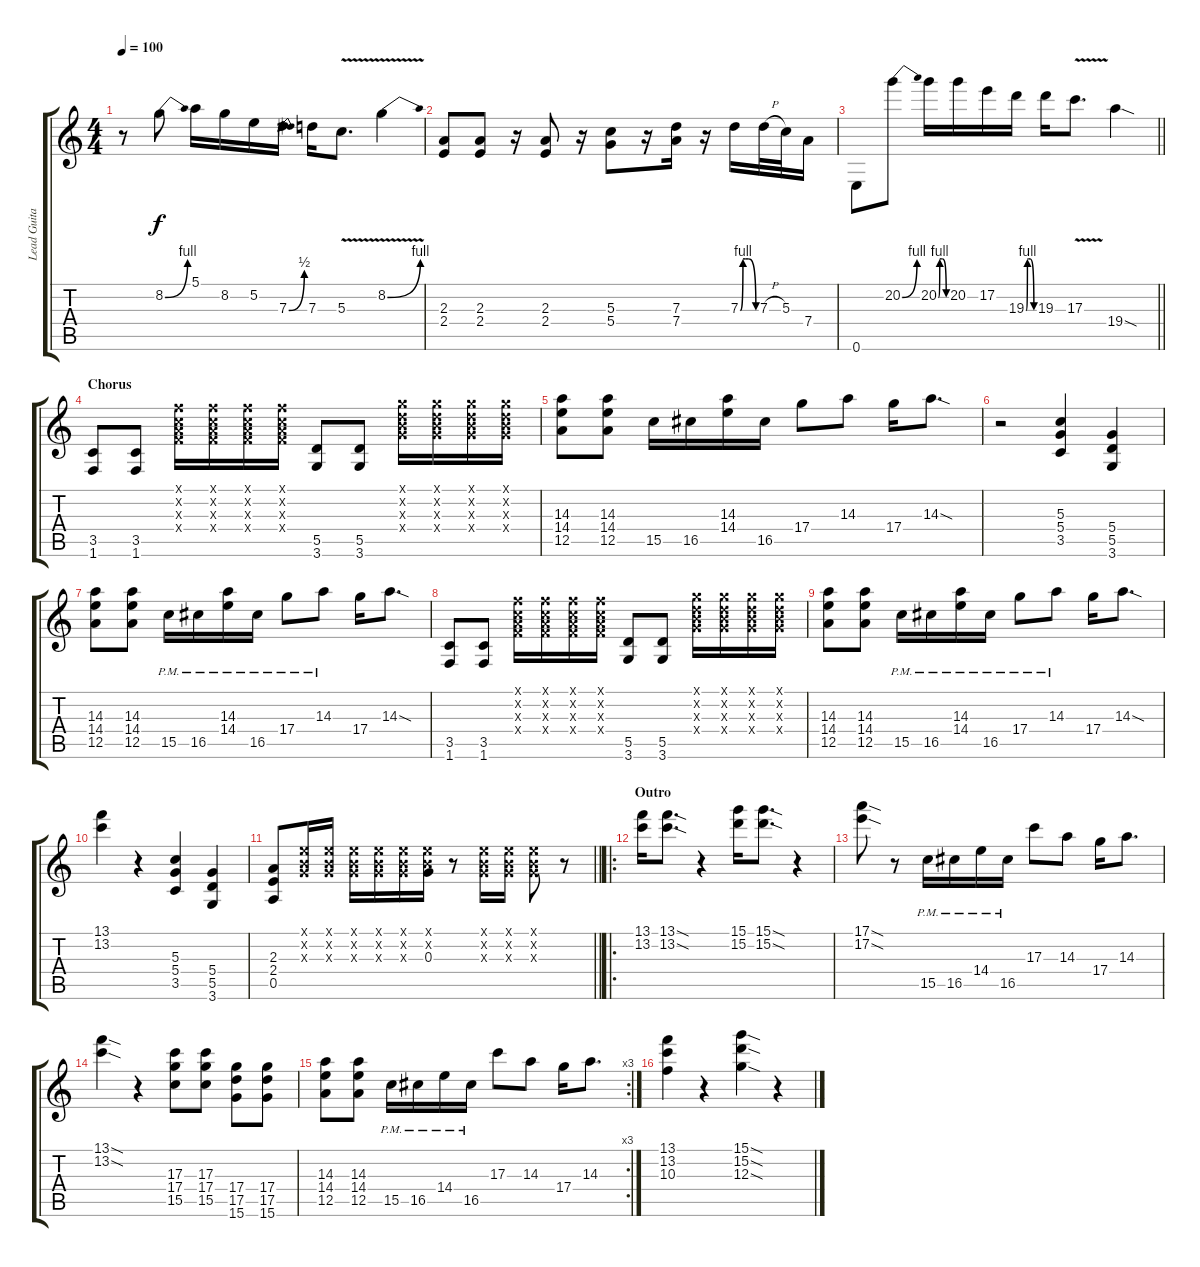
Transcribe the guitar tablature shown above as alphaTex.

\track ("Lead Guitar" "Lead Guita") {instrument distortionguitar}
\staff {score tabs}
\tuning (E4 B3 G3 D3 A2 E2) {hide}
\ts (4 4)
\tempo 100
\clef g2
\ks c
r.8{dy f} 8.2{be (bend 0 0 60 4)}.8 5.1.16 8.2.16 5.2.16 7.3{be (bend 0 0 60 2)}.16 7.3.16 5.3{v}.8{d} 8.2{be (bend 0 0 60 4) v}.4 |
(2.3 2.4).8 (2.3 2.4).8 r.16 (2.3 2.4).8 r.16 (5.3 5.4).8 r.16 (7.3 7.4).16 r.16 7.3{be (custom 0 0 10 4 20 4 30 4 60 0)}.16 7.3{h}.32 5.3.32 7.4.16 |
\barLineRight lightlight
0.6.8 20.2{be (bend 0 0 60 4)}.8 20.2{be (custom 0 0 10 4 20 4 30 4 60 0)}.16 20.2.16 17.2.16 19.3{be (custom 0 0 10 4 20 4 30 4 60 0)}.16 19.3.16 17.3{v}.8{d} 19.4{sod}.4 |
\section ("" "Chorus")
(3.5 1.6).8 (3.5 1.6).8 (1.1{x} 1.2{x} 2.3{x} 3.4{x}).16 (1.1{x} 1.2{x} 2.3{x} 3.4{x}).16 (1.1{x} 1.2{x} 2.3{x} 3.4{x}).16 (1.1{x} 1.2{x} 2.3{x} 3.4{x}).16 (5.5 3.6).8 (5.5 3.6).8 (3.1{x} 3.2{x} 4.3{x} 5.4{x}).16 (3.1{x} 3.2{x} 4.3{x} 5.4{x}).16 (3.1{x} 3.2{x} 4.3{x} 5.4{x}).16 (3.1{x} 3.2{x} 4.3{x} 5.4{x}).16 |
(14.3 14.4 12.5).8 (14.3 14.4 12.5).8 15.5.16 16.5.16 (14.3 14.4).16 16.5.16 17.4.8 14.3.8 17.4.16 14.3{sod}.8{d} |
r.2 (5.3 5.4 3.5).4 (5.4 5.5 3.6).4 |
(14.3 14.4 12.5).8 (14.3 14.4 12.5).8 15.5{pm}.16 16.5{pm}.16 (14.3{pm} 14.4{pm}).16 16.5{pm}.16 17.4{pm}.8 14.3{pm}.8 17.4.16 14.3{sod}.8{d} |
(3.5 1.6).8 (3.5 1.6).8 (1.1{x} 1.2{x} 2.3{x} 3.4{x}).16 (1.1{x} 1.2{x} 2.3{x} 3.4{x}).16 (1.1{x} 1.2{x} 2.3{x} 3.4{x}).16 (1.1{x} 1.2{x} 2.3{x} 3.4{x}).16 (5.5 3.6).8 (5.5 3.6).8 (3.1{x} 3.2{x} 4.3{x} 5.4{x}).16 (3.1{x} 3.2{x} 4.3{x} 5.4{x}).16 (3.1{x} 3.2{x} 4.3{x} 5.4{x}).16 (3.1{x} 3.2{x} 4.3{x} 5.4{x}).16 |
(14.3 14.4 12.5).8 (14.3 14.4 12.5).8 15.5{pm}.16 16.5{pm}.16 (14.3{pm} 14.4{pm}).16 16.5{pm}.16 17.4{pm}.8 14.3{pm}.8 17.4.16 14.3{sod}.8{d} |
(13.1 13.2).4 r.4 (5.3 5.4 3.5).4 (5.4 5.5 3.6).4 |
\barLineRight lightlight
(2.3 2.4 0.5).8 (0.1{x} 0.2{x} 0.3{x}).16 (0.1{x} 0.2{x} 0.3{x}).16 (0.1{x} 0.2{x} 0.3{x}).16 (0.1{x} 0.2{x} 0.3{x}).16 (0.1{x} 0.2{x} 0.3{x}).16 (0.1{x} 0.2{x} 0.3).16 r.8 (0.1{x} 0.2{x} 0.3{x}).16 (0.1{x} 0.2{x} 0.3{x}).16 (0.1{x} 0.2{x} 0.3{x}).8 r.8 |
\ro
\section ("" "Outro")
(13.1 13.2).16 (13.1{sod} 13.2{sod}).8{d} r.4 (15.1 15.2).16 (15.1{sod} 15.2{sod}).8{d} r.4 |
(17.1{sod} 17.2{sod}).8 r.8 15.5{pm}.16 16.5{pm}.16 14.4{pm}.16 16.5{pm}.16 17.3.8 14.3.8 17.4.16 14.3.8{d} |
(13.1{sod} 13.2{sod}).4 r.4 (17.3 17.4 15.5).8 (17.3 17.4 15.5).8 (17.4 17.5 15.6).8 (17.4 17.5 15.6).8 |
\rc 3
(14.3 14.4 12.5).8 (14.3 14.4 12.5).8 15.5{pm}.16 16.5{pm}.16 14.4{pm}.16 16.5{pm}.16 17.3.8 14.3.8 17.4.16 14.3.8{d} |
(13.1 13.2 10.3).4 r.4 (15.1{sod} 15.2{sod} 12.3{sod}).4 r.4
